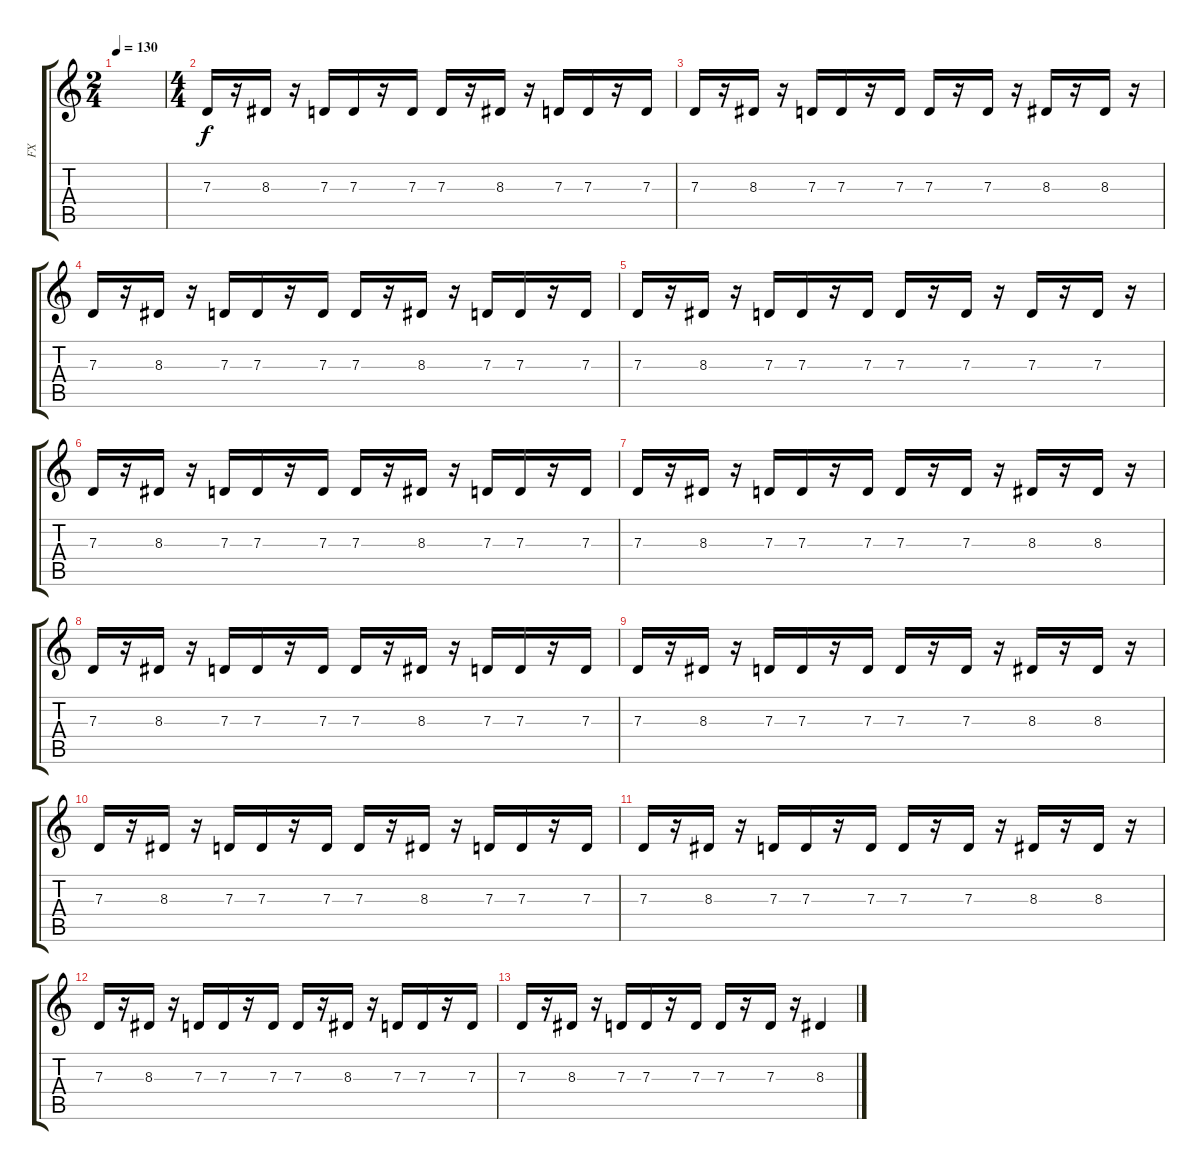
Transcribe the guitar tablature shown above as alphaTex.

\track ("FX" "FX") {instrument lead8bassandlead}
\staff {score tabs}
\tuning (E4 B3 G3 D3 A2 E2) {hide}
\ts (2 4)
\tempo 130
\clef g2
\ks c
|
\ts (4 4)
7.3.16 r.16 8.3.16 r.16 7.3.16 7.3.16 r.16 7.3.16 7.3.16 r.16 8.3.16 r.16 7.3.16 7.3.16 r.16 7.3.16 |
7.3.16 r.16 8.3.16 r.16 7.3.16 7.3.16 r.16 7.3.16 7.3.16 r.16 7.3.16 r.16 8.3.16 r.16 8.3.16 r.16 |
7.3.16 r.16 8.3.16 r.16 7.3.16 7.3.16 r.16 7.3.16 7.3.16 r.16 8.3.16 r.16 7.3.16 7.3.16 r.16 7.3.16 |
7.3.16{volume 6} r.16 8.3.16 r.16 7.3.16 7.3.16 r.16 7.3.16 7.3.16 r.16 7.3.16 r.16 7.3.16 r.16 7.3.16 r.16 |
7.3.16{volume 8} r.16 8.3.16 r.16 7.3.16 7.3.16 r.16 7.3.16 7.3.16 r.16 8.3.16 r.16 7.3.16 7.3.16 r.16 7.3.16 |
7.3.16{volume 8} r.16 8.3.16 r.16 7.3.16 7.3.16 r.16 7.3.16 7.3.16 r.16 7.3.16 r.16 8.3.16 r.16 8.3.16 r.16 |
7.3.16{volume 8} r.16 8.3.16 r.16 7.3.16 7.3.16 r.16 7.3.16 7.3.16 r.16 8.3.16 r.16 7.3.16 7.3.16 r.16 7.3.16 |
7.3.16{volume 8} r.16 8.3.16 r.16 7.3.16 7.3.16 r.16 7.3.16 7.3.16 r.16 7.3.16 r.16 8.3.16 r.16 8.3.16 r.16 |
7.3.16{volume 8} r.16 8.3.16 r.16 7.3.16 7.3.16 r.16 7.3.16 7.3.16 r.16 8.3.16 r.16 7.3.16 7.3.16 r.16 7.3.16 |
7.3.16{volume 8} r.16 8.3.16 r.16 7.3.16 7.3.16 r.16 7.3.16 7.3.16 r.16 7.3.16 r.16 8.3.16 r.16 8.3.16 r.16 |
7.3.16{volume 8} r.16 8.3.16 r.16 7.3.16 7.3.16 r.16 7.3.16 7.3.16 r.16 8.3.16 r.16 7.3.16 7.3.16 r.16 7.3.16 |
7.3.16{volume 8} r.16 8.3.16 r.16 7.3.16 7.3.16 r.16 7.3.16 7.3.16 r.16 7.3.16 r.16 8.3.4
